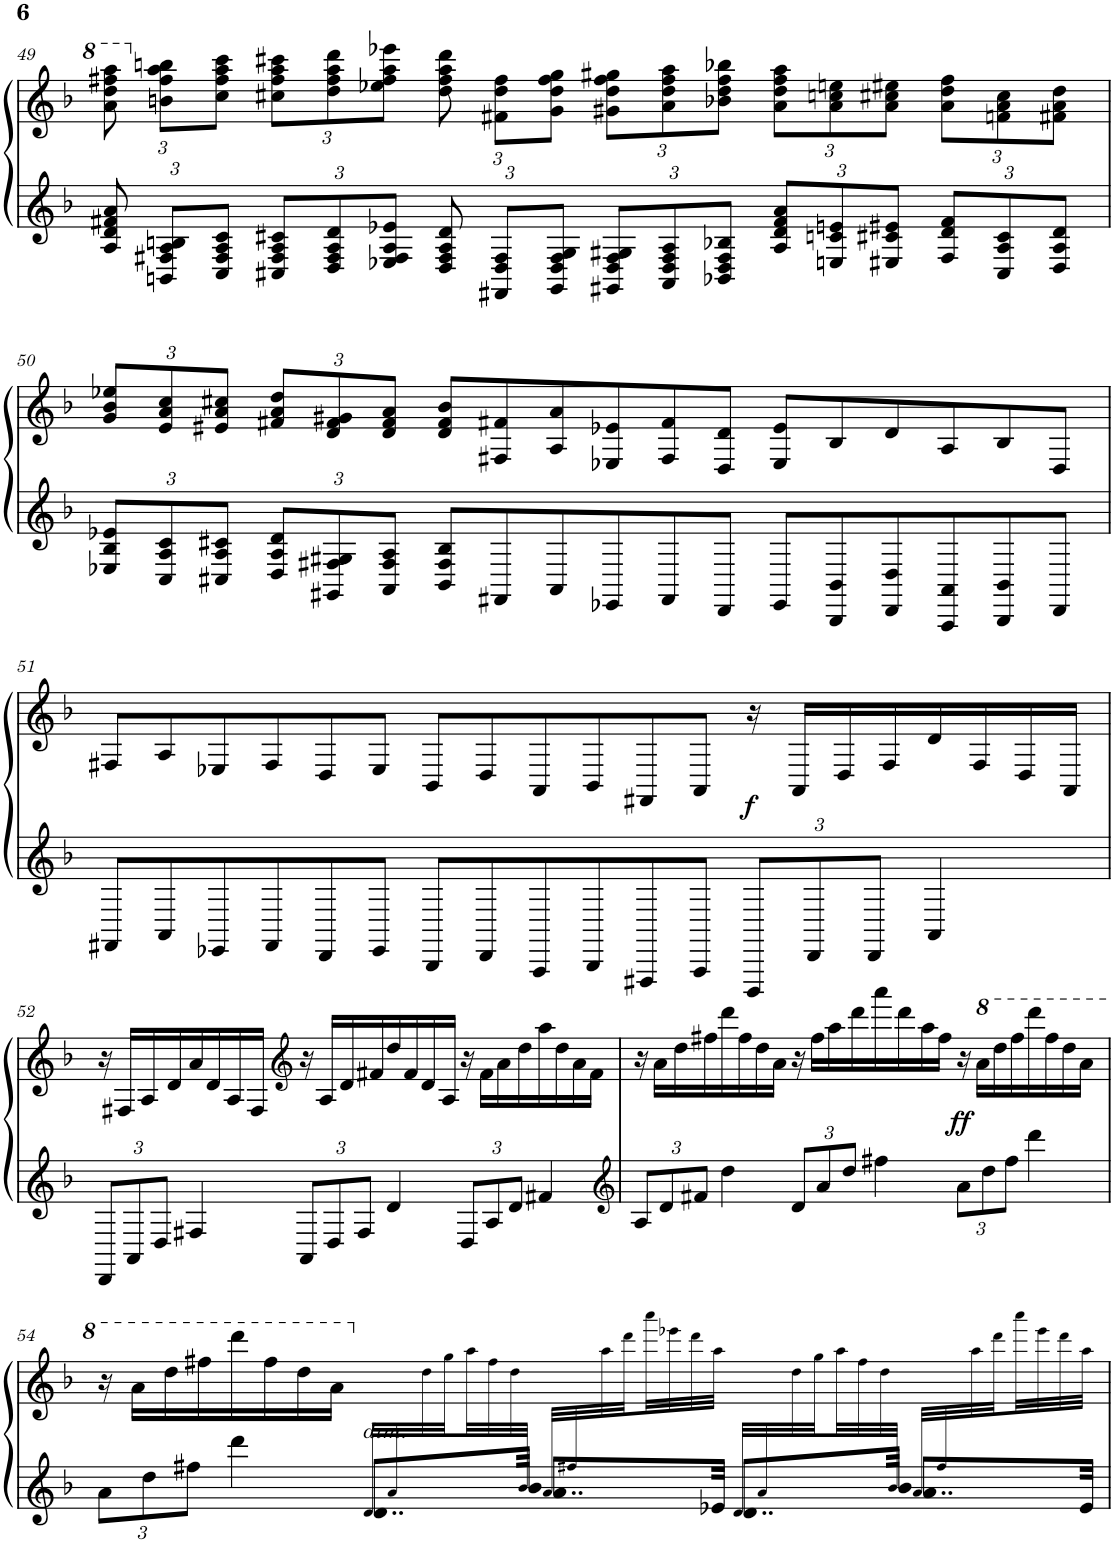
**kern	**kern	**dynam
*part1	*part1	*part1
*staff2	*staff1	*staff1/2
*I"Piano	*	*
*I'Pno.	*	*
!!LO:PB:g=z
*clefG2	*clefG2	*
*k[b-]	*k[b-]	*
*M3/2	*M3/2	*
*Xbrackettup	*Xbrackettup	*
=49	=49	=49
12A/ 12d/ 12f#X/ 12a/	12aa\ 12ddd\ 12fff#X\ 12aaa\	.
12BBn/ 12F#X/ 12A/ 12Bn/L	12bn\ 12ff#\ 12aa\ 12bbn\L	.
12C/ 12F#/ 12A/ 12c/J	12cc\ 12ff#\ 12aa\ 12ccc\J	.
12C#X/ 12F#/ 12A/ 12c#X/L	12cc#X\ 12ff#\ 12aa\ 12ccc#X\L	.
12D/ 12F#/ 12A/ 12d/	12dd\ 12ff#\ 12aa\ 12ddd\	.
12E-X/ 12F#/ 12A/ 12e-X/J	12ee-X\ 12ff#\ 12aa\ 12eee-X\J	.
12D/ 12F#/ 12A/ 12d/	12dd\ 12ff#\ 12aa\ 12ddd\	.
12FF#X/ 12D/ 12F#/L	12f#X\ 12dd\ 12ff#\L	.
12GG/ 12D/ 12F#/ 12G/J	12g\ 12dd\ 12ff#\ 12gg\J	.
12GG#X/ 12D/ 12F#/ 12G#X/L	12g#X\ 12dd\ 12ff#\ 12gg#X\L	.
12AA/ 12D/ 12F#/ 12A/	12a\ 12dd\ 12ff#\ 12aa\	.
12BB-X/ 12D/ 12F#/ 12B-X/J	12b-X\ 12dd\ 12ff#\ 12bb-X\J	.
12A/ 12d/ 12f#/ 12a/L	12a\ 12dd\ 12ff#\ 12aa\L	.
12En/ 12cn/ 12en/	12a\ 12ccn\ 12een\	.
12E#X/ 12c#X/ 12e#X/J	12a\ 12cc#X\ 12ee#X\J	.
12F#/ 12d/ 12f#/L	12a\ 12dd\ 12ff#\L	.
12C#/ 12A/ 12c#/	12fn\ 12a\ 12cc#\	.
12D/ 12A/ 12d/J	12f#X\ 12a\ 12dd\J	.
!!LO:LB:g=z
=50	=50	=50
12E-X/ 12B-/ 12e-X/L	12g/ 12b-/ 12ee-X/L	.
12C/ 12A/ 12c/	12e/ 12a/ 12cc/	.
12C#X/ 12A/ 12c#X/J	12e#X/ 12a/ 12cc#X/J	.
12D/ 12A/ 12d/L	12f#X/ 12a/ 12dd/L	.
12GG#X/ 12F#X/ 12G#X/	12d/ 12f#/ 12g#X/	.
12AA/ 12F#/ 12A/J	12d/ 12f#/ 12a/J	.
12BB-/ 12F#/ 12B-/L	12d/ 12f#/ 12b-/L	.
12FF#X/	12F#X/ 12f#X/	.
12AA/	12A/ 12a/	.
12EE-X/	12E-X/ 12e-X/	.
12FF#/	12F#/ 12f#/	.
12DD/J	12D/ 12d/J	.
12EE-/L	12E-/ 12e-/L	.
12BBB-/ 12BB-/	12B-/	.
12DD/ 12D/	12d/	.
12AAA/ 12AA/	12A/	.
12BBB-/ 12BB-/	12B-/	.
12DD/J	12D/J	.
!!LO:LB:g=z
=51	=51	=51
12FF#X/L	12F#X/L	.
12AA/	12A/	.
12EE-X/	12E-X/	.
12FF#/	12F#/	.
12DD/	12D/	.
12EE-/J	12E-/J	.
12BBB-/L	12BB-/L	.
12DD/	12D/	.
12AAA/	12AA/	.
12BBB-/	12BB-/	.
12FFF#X/	12FF#X/	.
12AAA/J	12AA/J	.
!	!	!LO:DY:b
12DDD/L	16r	f
.	16AA/LL	.
12DD/	.	.
.	16D/	.
12DD/J	.	.
.	16F#/	.
4AA/	16d/	.
.	16F#/	.
.	16D/	.
.	16AA/JJ	.
!!LO:LB:g=z
=52	=52	=52
12DD/L	16r	.
.	16F#X/LL	.
12AA/	.	.
.	16A/	.
12D/J	.	.
.	16d/	.
4F#X/	16a/	.
.	16d/	.
.	16A/	.
.	16F#/JJ	.
*	*clefG2	*
12AA/L	16r	.
.	16A/LL	.
12D/	.	.
.	16d/	.
12F#/J	.	.
.	16f#X/	.
4d/	16dd/	.
.	16f#/	.
.	16d/	.
.	16A/JJ	.
12D/L	16r	.
.	16f#\LL	.
12A/	.	.
.	16a\	.
12d/J	.	.
.	16dd\	.
4f#X/	16aa\	.
.	16dd\	.
.	16a\	.
.	16f#\JJ	.
=53	=53	=53
*clefG2	*	*
12A/L	16r	.
.	16a\LL	.
12d/	.	.
.	16dd\	.
12f#X/J	.	.
.	16ff#X\	.
4dd\	16ddd\	.
.	16ff#\	.
.	16dd\	.
.	16a\JJ	.
12d/L	16r	.
.	16ff#\LL	.
12a/	.	.
.	16aa\	.
12dd/J	.	.
.	16ddd\	.
4ff#X\	16aaa\	.
.	16ddd\	.
.	16aa\	.
.	16ff#\JJ	.
!	!	!LO:DY:b
12a\L	16r	ff
*	*8va	*
.	16aa\LL	.
12dd\	.	.
.	16ddd\	.
12ff#\J	.	.
.	16fff#\	.
4ddd\	16dddd\	.
.	16fff#\	.
.	16ddd\	.
.	16aa\JJ	.
!!LO:LB:g=z
=54	=54	=54
*^	*	*
2ryy	12a\L	16r	.
.	.	16aa\LL	.
.	12dd\	.	.
.	.	16ddd\	.
.	12ff#X\J	.	.
.	.	16fff#X\	.
.	4ddd\	16dddd\	.
.	.	16fff#\	.
.	.	16ddd\	.
.	.	16aa\JJ	.
*	*	*X8va	*
!	!	!LO:TX:b:i:t=dim.	!
32d!/LLL	8..d/L	16ryy	.
32a!/	.	.	.
32ryy	.	32dd!\	.
.	.	32gg!\	.
.	.	32aa!\	.
.	.	32ff#!\	.
.	.	32dd!\	.
32b-!/JJJ	32b-/Jkk	16.ryy	.
32a!/LLL	8..a/L	.	.
32ff#X!/	.	.	.
8.ryy	.	32aa!\	.
.	.	32ddd!\	.
.	.	32aaa!\	.
.	.	32eee-X!\	.
.	.	32ddd!\	.
.	32e-X/Jkk	32aa!\JJJ	.
32d!/LLL	8..d/L	16ryy	.
32a!/	.	.	.
32ryy	.	32dd!\	.
.	.	32gg!\	.
.	.	32aa!\	.
.	.	32ff#!\	.
.	.	32dd!\	.
32b-!/JJJ	32b-/Jkk	16.ryy	.
32a!/LLL	8..a/L	.	.
32ff#!/	.	.	.
8.ryy	.	32aa!\	.
.	.	32ddd!\	.
.	.	32aaa!\	.
.	.	32eee-!\	.
.	.	32ddd!\	.
.	32e-/Jkk	32aa!\JJJ	.
*v	*v	*	*
=	=	=
*-	*-	*-
